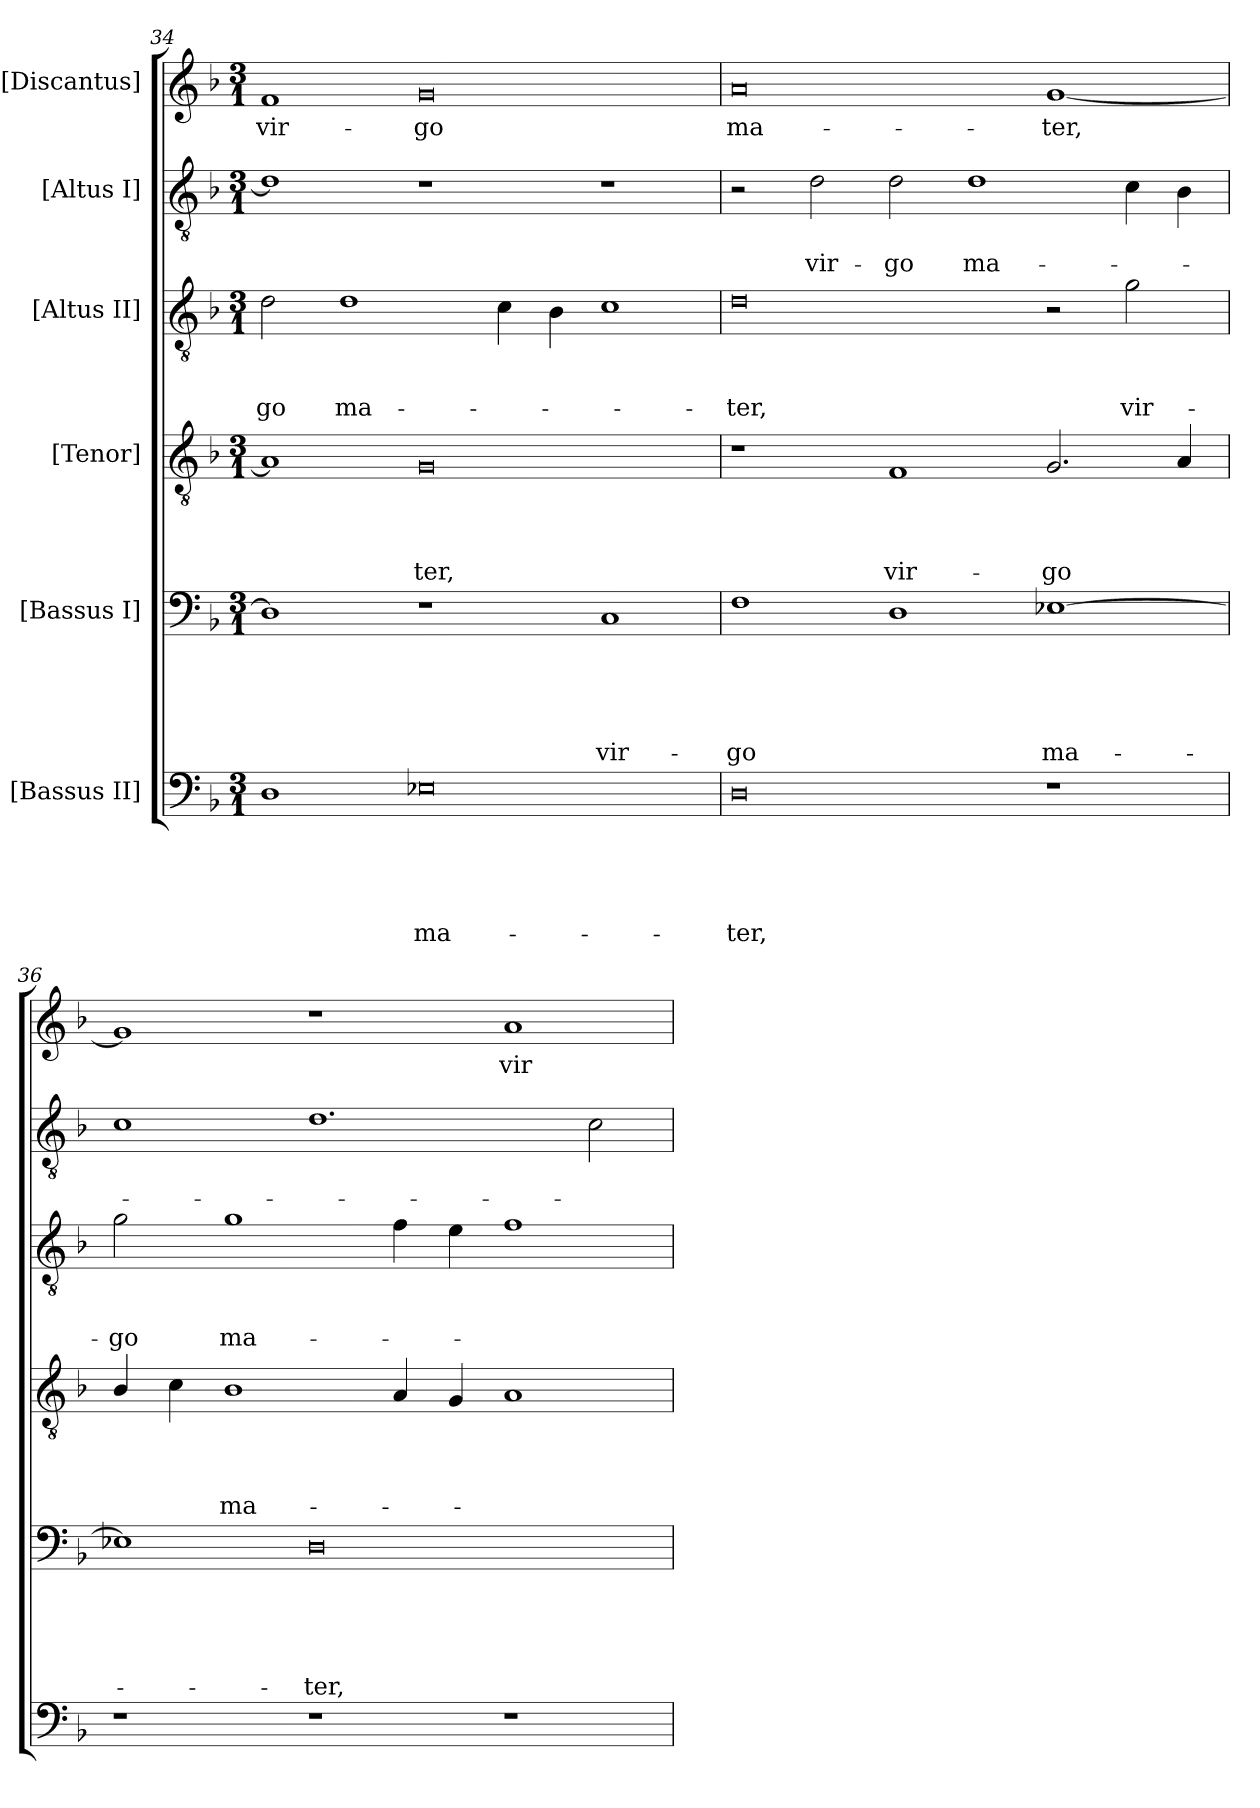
**kern	**text	**text	**text	**text	**text	**kern	**text	**text	**text	**text	**text	**kern	**text	**text	**text	**text	**kern	**text	**text	**text	**kern	**text	**text	**kern	**text
*part6	*part6	*part6	*part6	*part6	*part6	*part5	*part5	*part5	*part5	*part5	*part5	*part4	*part4	*part4	*part4	*part4	*part3	*part3	*part3	*part3	*part2	*part2	*part2	*part1	*part1
*staff6	*staff6	*staff6	*staff6	*staff6	*staff6	*staff5	*staff5	*staff5	*staff5	*staff5	*staff5	*staff4	*staff4	*staff4	*staff4	*staff4	*staff3	*staff3	*staff3	*staff3	*staff2	*staff2	*staff2	*staff1	*staff1
*I"[Bassus II]	*	*	*	*	*	*I"[Bassus I]	*	*	*	*	*	*I"[Tenor]	*	*	*	*	*I"[Altus II]	*	*	*	*I"[Altus I]	*	*	*I"[Discantus]	*
*clefF4	*	*	*	*	*	*clefF4	*	*	*	*	*	*clefGv2	*	*	*	*	*clefGv2	*	*	*	*clefGv2	*	*	*clefG2	*
*k[b-]	*	*	*	*	*	*k[b-]	*	*	*	*	*	*k[b-]	*	*	*	*	*k[b-]	*	*	*	*k[b-]	*	*	*k[b-]	*
*M3/1	*	*	*	*	*	*M3/1	*	*	*	*	*	*M3/1	*	*	*	*	*M3/1	*	*	*	*M3/1	*	*	*M3/1	*
=34	=34	=34	=34	=34	=34	=34	=34	=34	=34	=34	=34	=34	=34	=34	=34	=34	=34	=34	=34	=34	=34	=34	=34	=34	=34
1D\	.	.	.	.	.	1D\]	.	.	.	.	.	1A/]	.	.	.	.	2d\	.	.	-go	1d/]	.	.	1f/	vir-
.	.	.	.	.	.	.	.	.	.	.	.	.	.	.	.	.	1d/	.	.	ma-	.	.	.	.	.
0E-X\	.	.	.	.	ma-	1r	.	.	.	.	.	0G/	.	.	.	-ter,	.	.	.	.	1r	.	.	0g/	-go
.	.	.	.	.	.	.	.	.	.	.	.	.	.	.	.	.	4c\	.	.	.	.	.	.	.	.
.	.	.	.	.	.	.	.	.	.	.	.	.	.	.	.	.	4B-\	.	.	.	.	.	.	.	.
.	.	.	.	.	.	1C/	.	.	.	.	vir-	.	.	.	.	.	1c/	.	.	.	1r	.	.	.	.
=35	=35	=35	=35	=35	=35	=35	=35	=35	=35	=35	=35	=35	=35	=35	=35	=35	=35	=35	=35	=35	=35	=35	=35	=35	=35
0D\	.	.	.	.	-ter,	1F\	.	.	.	.	-go	1r	.	.	.	.	0d\	.	.	-ter,	2r	.	.	0a/	ma-
.	.	.	.	.	.	.	.	.	.	.	.	.	.	.	.	.	.	.	.	.	2d\	.	vir-	.	.
.	.	.	.	.	.	1D\	.	.	.	.	.	1F/	.	.	.	vir-	.	.	.	.	2d\	.	-go	.	.
.	.	.	.	.	.	.	.	.	.	.	.	.	.	.	.	.	.	.	.	.	1d/	.	ma-	.	.
1r	.	.	.	.	.	[1E-X\	.	.	.	.	ma-	2.G/	.	.	.	-go	2r	.	.	.	.	.	.	[1g/	-ter,
.	.	.	.	.	.	.	.	.	.	.	.	.	.	.	.	.	2g\	.	.	vir-	4c\	.	.	.	.
.	.	.	.	.	.	.	.	.	.	.	.	4A/	.	.	.	.	.	.	.	.	4B-\	.	.	.	.
=36	=36	=36	=36	=36	=36	=36	=36	=36	=36	=36	=36	=36	=36	=36	=36	=36	=36	=36	=36	=36	=36	=36	=36	=36	=36
1r	.	.	.	.	.	1E-X\]	.	.	.	.	.	4B-/	.	.	.	.	2g\	.	.	-go	1c/	.	.	1g/]	.
.	.	.	.	.	.	.	.	.	.	.	.	4c\	.	.	.	.	.	.	.	.	.	.	.	.	.
.	.	.	.	.	.	.	.	.	.	.	.	1B-\	.	.	.	ma-	1g/	.	.	ma-	.	.	.	.	.
1r	.	.	.	.	.	0D\	.	.	.	.	-ter,	.	.	.	.	.	.	.	.	.	1.d/	.	.	1r	.
.	.	.	.	.	.	.	.	.	.	.	.	4A/	.	.	.	.	4f\	.	.	.	.	.	.	.	.
.	.	.	.	.	.	.	.	.	.	.	.	4G/	.	.	.	.	4e\	.	.	.	.	.	.	.	.
1r	.	.	.	.	.	.	.	.	.	.	.	1A/	.	.	.	.	1f/	.	.	.	.	.	.	1a/	vir-
.	.	.	.	.	.	.	.	.	.	.	.	.	.	.	.	.	.	.	.	.	2c\	.	.	.	.
=	=	=	=	=	=	=	=	=	=	=	=	=	=	=	=	=	=	=	=	=	=	=	=	=	=
*-	*-	*-	*-	*-	*-	*-	*-	*-	*-	*-	*-	*-	*-	*-	*-	*-	*-	*-	*-	*-	*-	*-	*-	*-	*-
